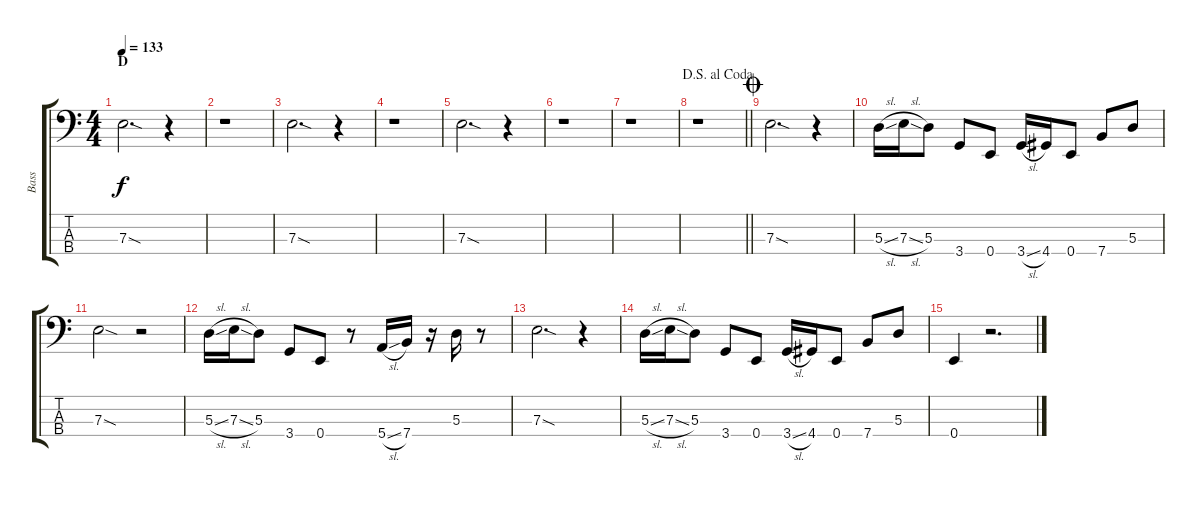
\track ("Bass" "Bass") {instrument slapbass1}
\staff {score tabs}
\tuning (G2 D2 A1 E1) {hide}
\ts (4 4)
\section ("" "D")
\tempo 133
\clef f4
\ks c
7.3{sod}.2{d dy f} r.4 |
r.1 |
7.3{sod}.2{d} r.4 |
r.1 |
7.3{sod}.2{d} r.4 |
r.1 |
r.1 |
\jump dalsegnoalcoda
\barLineRight lightlight
r.1 |
\jump coda
7.3{sod}.2{d} r.4 |
5.3{sl}.16 7.3{sl}.16 5.3.8 3.4.8 0.4.8 3.4{sl}.16 4.4.16 0.4.8 7.4.8 5.3.8 |
7.3{sod}.2 r.2 |
5.3{sl}.16 7.3{sl}.16 5.3.8 3.4.8 0.4.8 r.8 5.4{sl}.16 7.4.16 r.16 5.3.16 r.8 |
7.3{sod}.2{d} r.4 |
5.3{sl}.16 7.3{sl}.16 5.3.8 3.4.8 0.4.8 3.4{sl}.16 4.4.16 0.4.8 7.4.8 5.3.8 |
0.4.4 r.2{d}
